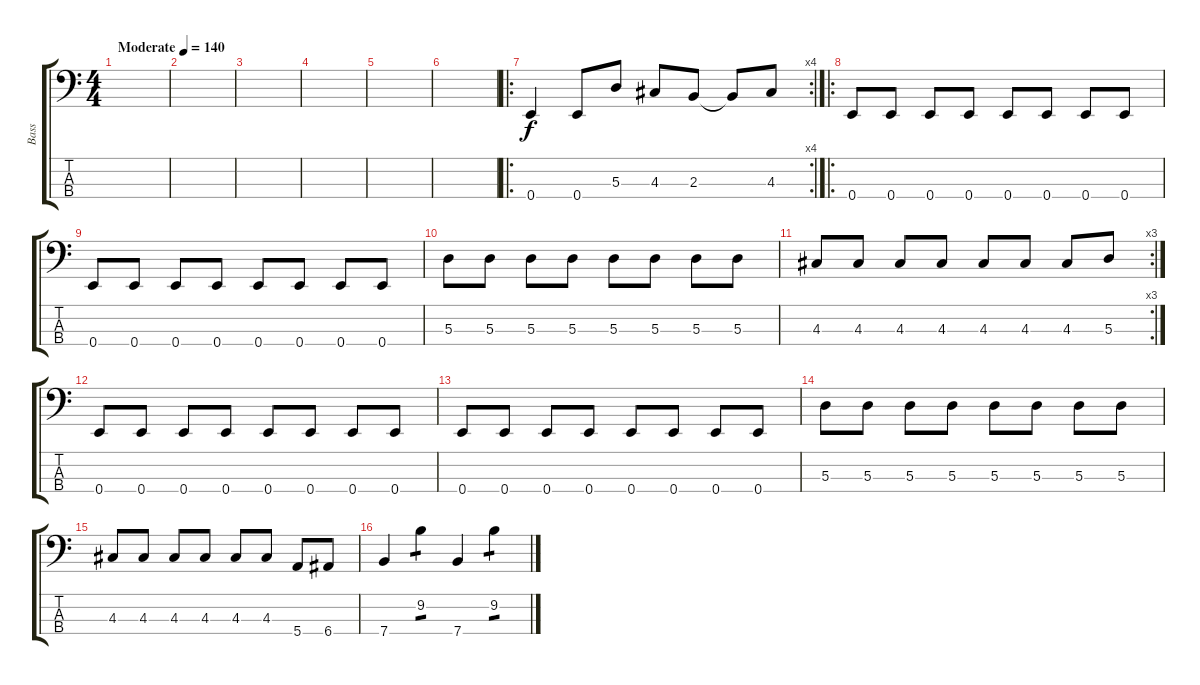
\track ("Bass" "Bass") {instrument electricbassfinger}
\staff {score tabs}
\tuning (G2 D2 A1 E1) {hide}
\ts (4 4)
\tempo (140 "Moderate")
\clef f4
\ks c
|
|
|
|
|
|
\ro
\rc 4
0.4.4 0.4.8 5.3.8 4.3.8 2.3.8 2.3{t}.8 4.3.8 |
\ro
0.4.8 0.4.8 0.4.8 0.4.8 0.4.8 0.4.8 0.4.8 0.4.8 |
0.4.8 0.4.8 0.4.8 0.4.8 0.4.8 0.4.8 0.4.8 0.4.8 |
5.3.8 5.3.8 5.3.8 5.3.8 5.3.8 5.3.8 5.3.8 5.3.8 |
\rc 3
4.3.8 4.3.8 4.3.8 4.3.8 4.3.8 4.3.8 4.3.8 5.3.8 |
0.4.8 0.4.8 0.4.8 0.4.8 0.4.8 0.4.8 0.4.8 0.4.8 |
0.4.8 0.4.8 0.4.8 0.4.8 0.4.8 0.4.8 0.4.8 0.4.8 |
5.3.8 5.3.8 5.3.8 5.3.8 5.3.8 5.3.8 5.3.8 5.3.8 |
4.3.8 4.3.8 4.3.8 4.3.8 4.3.8 4.3.8 5.4.8 6.4.8 |
7.4.4 9.2.4{tp 1} 7.4.4 9.2.4{tp 1}
